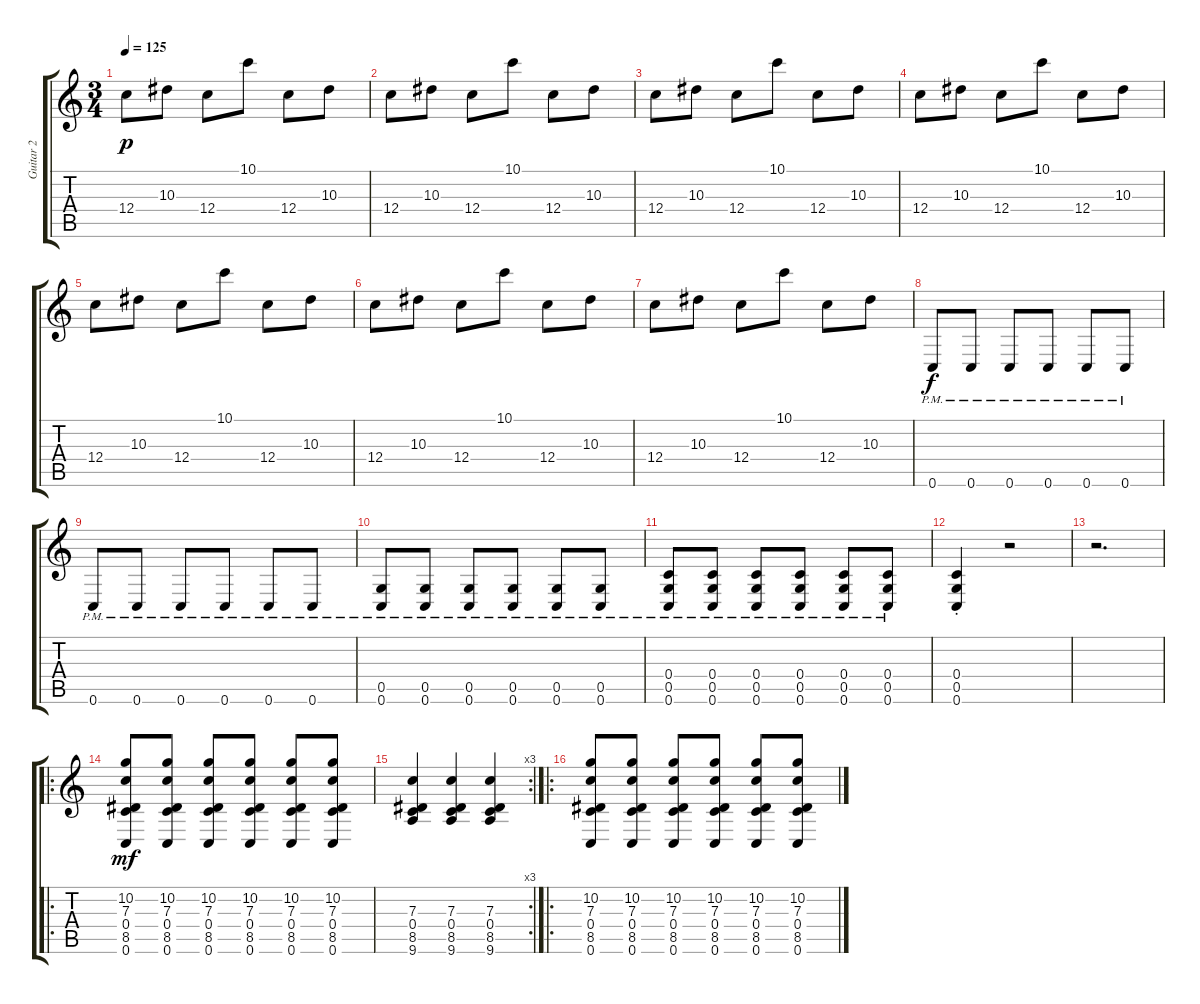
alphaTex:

\track ("Guitar 2" "Guitar 2") {instrument distortionguitar}
\staff {score tabs}
\tuning (D4 A3 F3 C3 G2 C2) {hide}
\ts (3 4)
\tempo 125
\clef g2
\ks c
12.4.8{dy p} 10.3.8 12.4.8 10.1.8 12.4.8 10.3.8 |
12.4.8 10.3.8 12.4.8 10.1.8 12.4.8 10.3.8 |
12.4.8 10.3.8 12.4.8 10.1.8 12.4.8 10.3.8 |
12.4.8 10.3.8 12.4.8 10.1.8 12.4.8 10.3.8 |
12.4.8 10.3.8 12.4.8 10.1.8 12.4.8 10.3.8 |
12.4.8 10.3.8 12.4.8 10.1.8 12.4.8 10.3.8 |
12.4.8 10.3.8 12.4.8 10.1.8 12.4.8 10.3.8 |
0.6{pm}.8{dy f} 0.6{pm}.8 0.6{pm}.8 0.6{pm}.8 0.6{pm}.8 0.6{pm}.8 |
0.6{pm}.8 0.6{pm}.8 0.6{pm}.8 0.6{pm}.8 0.6{pm}.8 0.6{pm}.8 |
(0.5{pm} 0.6{pm}).8 (0.5{pm} 0.6{pm}).8 (0.5{pm} 0.6{pm}).8 (0.5{pm} 0.6{pm}).8 (0.5{pm} 0.6{pm}).8 (0.5{pm} 0.6{pm}).8 |
(0.4{pm} 0.5{pm} 0.6{pm}).8 (0.4{pm} 0.5{pm} 0.6{pm}).8 (0.4{pm} 0.5{pm} 0.6{pm}).8 (0.4{pm} 0.5{pm} 0.6{pm}).8 (0.4{pm} 0.5{pm} 0.6{pm}).8 (0.4{pm} 0.5{pm} 0.6{pm}).8 |
(0.4{st} 0.5{st} 0.6{st}).4 r.2 |
r.2{d} |
\ro
(10.2 7.3 0.4 8.5 0.6).8{dy mf} (10.2 7.3 0.4 8.5 0.6).8 (10.2 7.3 0.4 8.5 0.6).8 (10.2 7.3 0.4 8.5 0.6).8 (10.2 7.3 0.4 8.5 0.6).8 (10.2 7.3 0.4 8.5 0.6).8 |
\rc 3
(7.3 0.4 8.5 9.6).4 (7.3 0.4 8.5 9.6).4 (7.3 0.4 8.5 9.6).4 |
\ro
(10.2 7.3 0.4 8.5 0.6).8 (10.2 7.3 0.4 8.5 0.6).8 (10.2 7.3 0.4 8.5 0.6).8 (10.2 7.3 0.4 8.5 0.6).8 (10.2 7.3 0.4 8.5 0.6).8 (10.2 7.3 0.4 8.5 0.6).8
